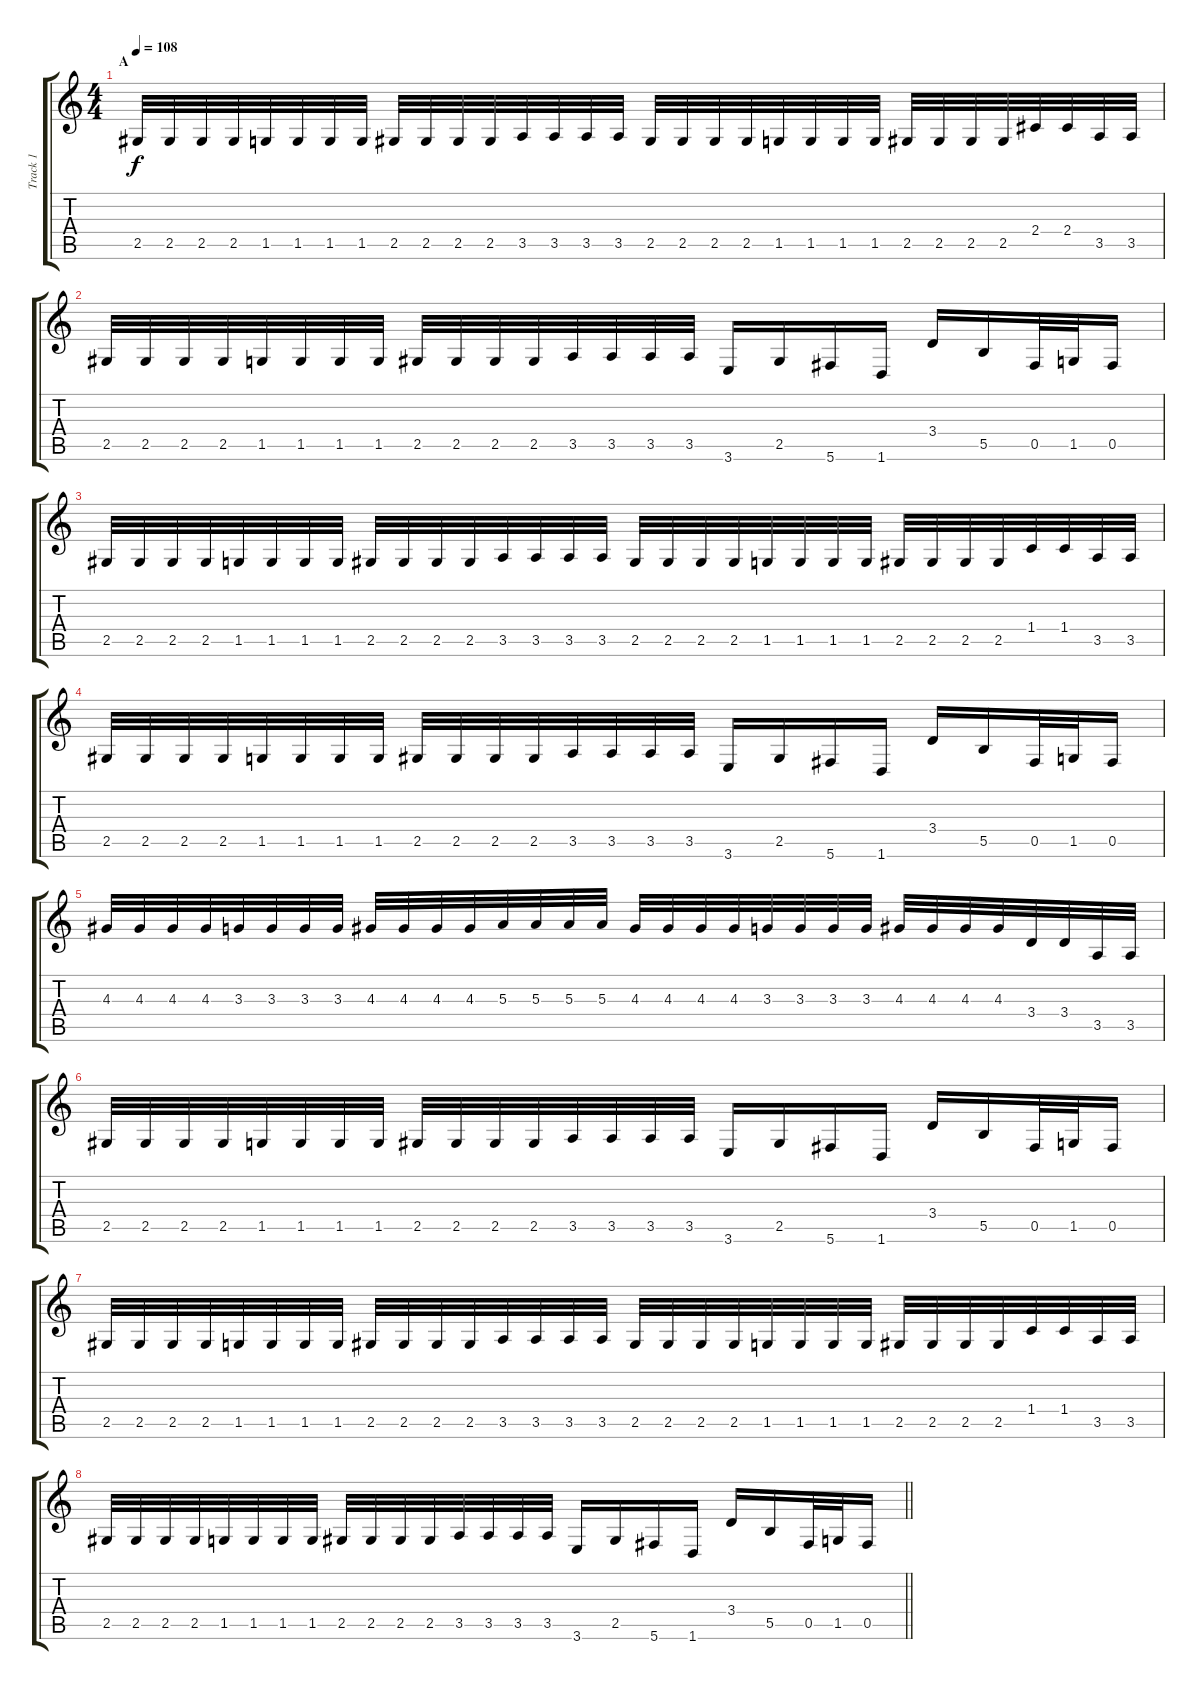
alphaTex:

\track ("Track 1" "Track 1") {instrument overdrivenguitar}
\staff {score tabs}
\tuning (Db4 Ab3 E3 B2 Gb2 Db2) {hide}
\ts (4 4)
\section ("" "A")
\tempo 108
\clef g2
\ks c
2.5.32{dy f} 2.5.32 2.5.32 2.5.32 1.5.32 1.5.32 1.5.32 1.5.32 2.5.32 2.5.32 2.5.32 2.5.32 3.5.32 3.5.32 3.5.32 3.5.32 2.5.32 2.5.32 2.5.32 2.5.32 1.5.32 1.5.32 1.5.32 1.5.32 2.5.32 2.5.32 2.5.32 2.5.32 2.4.32 2.4.32 3.5.32 3.5.32 |
2.5.32 2.5.32 2.5.32 2.5.32 1.5.32 1.5.32 1.5.32 1.5.32 2.5.32 2.5.32 2.5.32 2.5.32 3.5.32 3.5.32 3.5.32 3.5.32 3.6.16 2.5.16 5.6.16 1.6.16 3.4.16 5.5.16 0.5.32 1.5.32 0.5.16 |
2.5.32 2.5.32 2.5.32 2.5.32 1.5.32 1.5.32 1.5.32 1.5.32 2.5.32 2.5.32 2.5.32 2.5.32 3.5.32 3.5.32 3.5.32 3.5.32 2.5.32 2.5.32 2.5.32 2.5.32 1.5.32 1.5.32 1.5.32 1.5.32 2.5.32 2.5.32 2.5.32 2.5.32 1.4.32 1.4.32 3.5.32 3.5.32 |
2.5.32 2.5.32 2.5.32 2.5.32 1.5.32 1.5.32 1.5.32 1.5.32 2.5.32 2.5.32 2.5.32 2.5.32 3.5.32 3.5.32 3.5.32 3.5.32 3.6.16 2.5.16 5.6.16 1.6.16 3.4.16 5.5.16 0.5.32 1.5.32 0.5.16 |
4.3.32 4.3.32 4.3.32 4.3.32 3.3.32 3.3.32 3.3.32 3.3.32 4.3.32 4.3.32 4.3.32 4.3.32 5.3.32 5.3.32 5.3.32 5.3.32 4.3.32 4.3.32 4.3.32 4.3.32 3.3.32 3.3.32 3.3.32 3.3.32 4.3.32 4.3.32 4.3.32 4.3.32 3.4.32 3.4.32 3.5.32 3.5.32 |
2.5.32 2.5.32 2.5.32 2.5.32 1.5.32 1.5.32 1.5.32 1.5.32 2.5.32 2.5.32 2.5.32 2.5.32 3.5.32 3.5.32 3.5.32 3.5.32 3.6.16 2.5.16 5.6.16 1.6.16 3.4.16 5.5.16 0.5.32 1.5.32 0.5.16 |
2.5.32 2.5.32 2.5.32 2.5.32 1.5.32 1.5.32 1.5.32 1.5.32 2.5.32 2.5.32 2.5.32 2.5.32 3.5.32 3.5.32 3.5.32 3.5.32 2.5.32 2.5.32 2.5.32 2.5.32 1.5.32 1.5.32 1.5.32 1.5.32 2.5.32 2.5.32 2.5.32 2.5.32 1.4.32 1.4.32 3.5.32 3.5.32 |
\barLineRight lightlight
2.5.32 2.5.32 2.5.32 2.5.32 1.5.32 1.5.32 1.5.32 1.5.32 2.5.32 2.5.32 2.5.32 2.5.32 3.5.32 3.5.32 3.5.32 3.5.32 3.6.16 2.5.16 5.6.16 1.6.16 3.4.16 5.5.16 0.5.32 1.5.32 0.5.16
